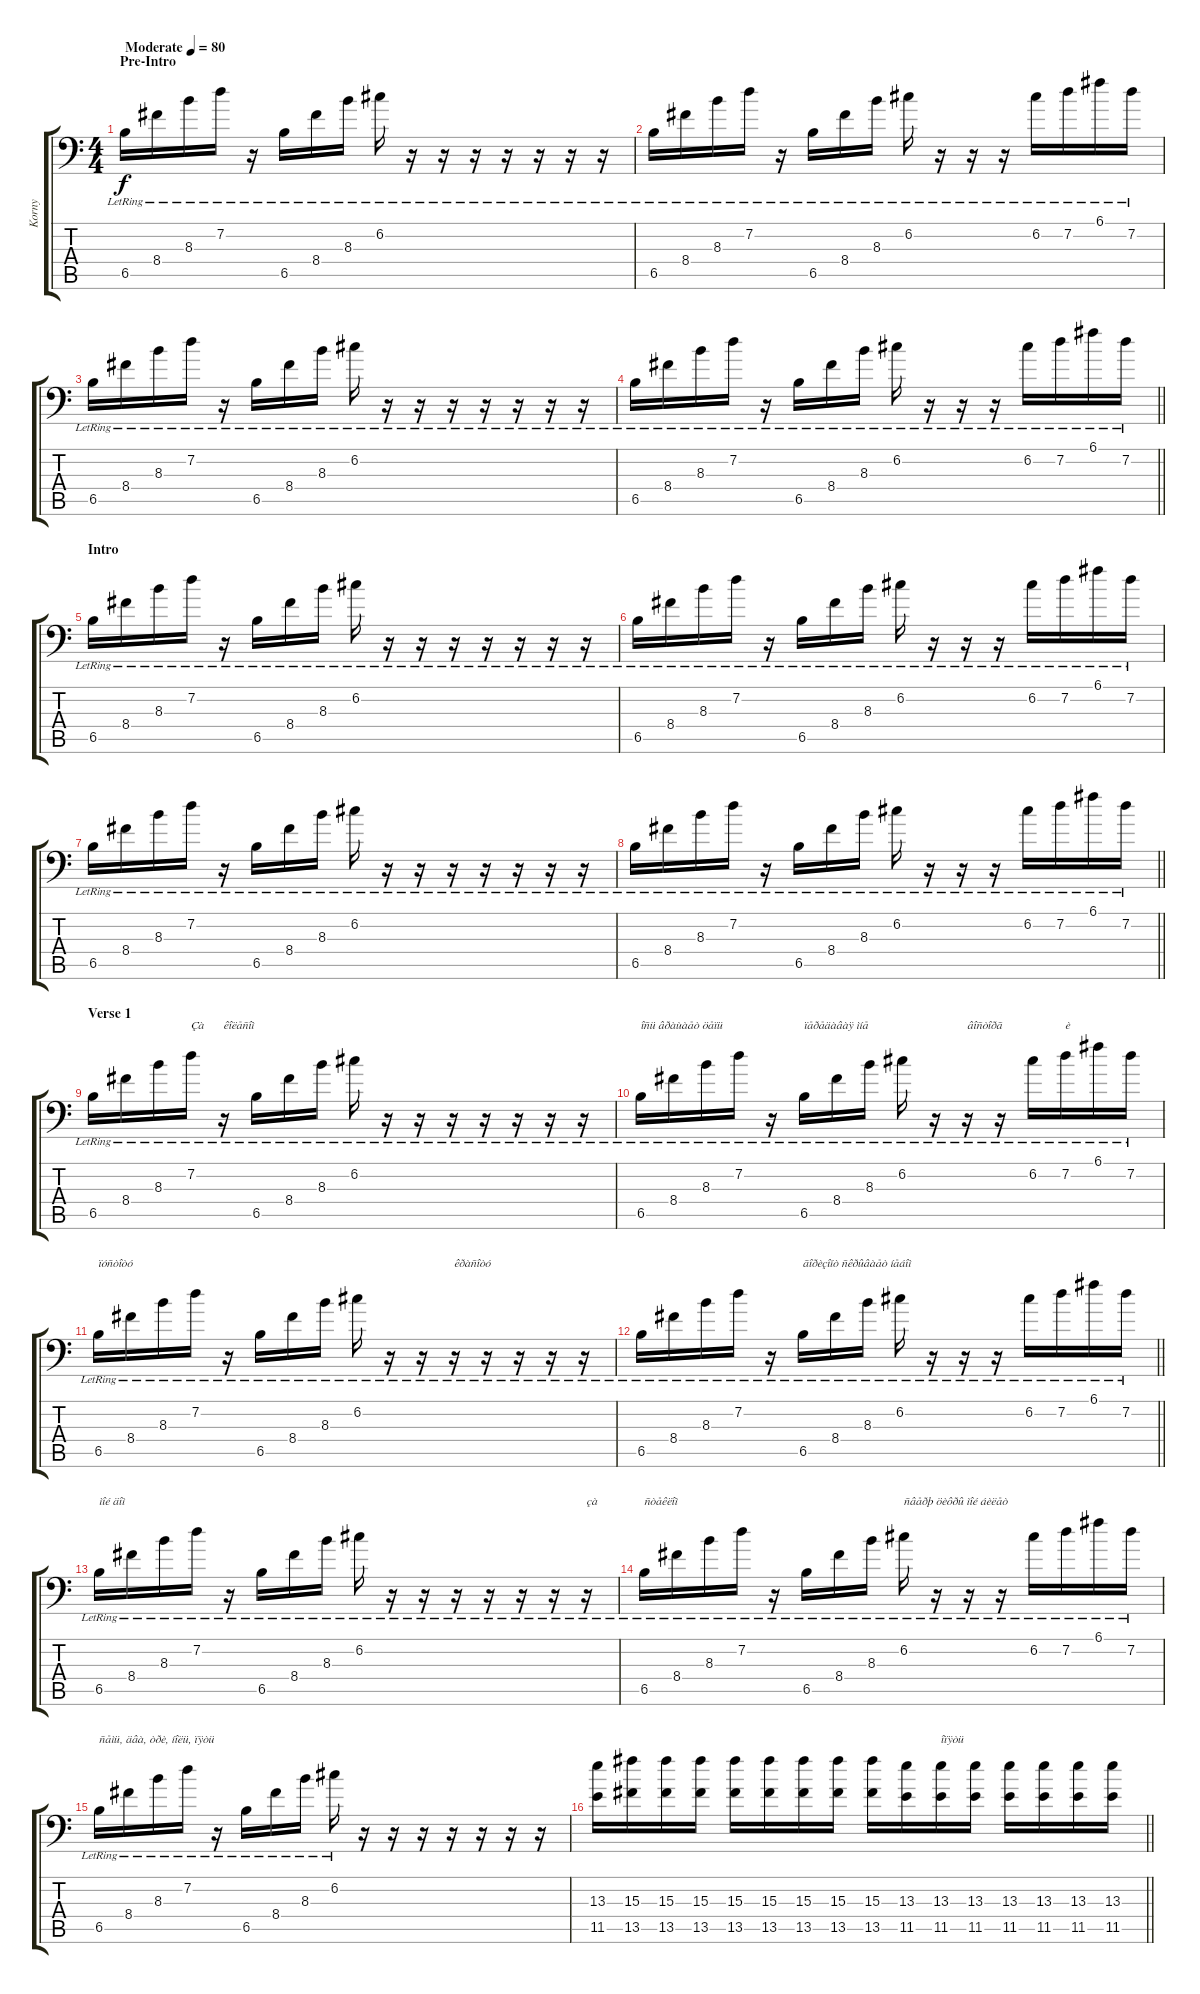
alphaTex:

\track ("Korny" "Korny") {instrument electricguitarclean}
\staff {score tabs}
\tuning (C4 G3 Eb3 Bb2 F2 Bb1) {hide}
\ts (4 4)
\section ("" "Pre-Intro")
\tempo (80 "Moderate")
\clef f4
\ks c
6.5{lr}.16{dy f instrument electricguitarclean} 8.4{lr}.16 8.3{lr}.16 7.2{lr}.16 r.16 6.5{lr}.16 8.4{lr}.16 8.3{lr}.16 6.2{lr}.16 r.16 r.16 r.16 r.16 r.16 r.16 r.16 |
6.5{lr}.16 8.4{lr}.16 8.3{lr}.16 7.2{lr}.16 r.16 6.5{lr}.16 8.4{lr}.16 8.3{lr}.16 6.2{lr}.16 r.16 r.16 r.16 6.2{lr}.16 7.2{lr}.16 6.1{lr}.16 7.2{lr}.16 |
6.5{lr}.16 8.4{lr}.16 8.3{lr}.16 7.2{lr}.16 r.16 6.5{lr}.16 8.4{lr}.16 8.3{lr}.16 6.2{lr}.16 r.16 r.16 r.16 r.16 r.16 r.16 r.16 |
\barLineRight lightlight
6.5{lr}.16 8.4{lr}.16 8.3{lr}.16 7.2{lr}.16 r.16 6.5{lr}.16 8.4{lr}.16 8.3{lr}.16 6.2{lr}.16 r.16 r.16 r.16 6.2{lr}.16 7.2{lr}.16 6.1{lr}.16 7.2{lr}.16 |
\section ("" "Intro")
6.5{lr}.16 8.4{lr}.16 8.3{lr}.16 7.2{lr}.16 r.16 6.5{lr}.16 8.4{lr}.16 8.3{lr}.16 6.2{lr}.16 r.16 r.16 r.16 r.16 r.16 r.16 r.16 |
6.5{lr}.16 8.4{lr}.16 8.3{lr}.16 7.2{lr}.16 r.16 6.5{lr}.16 8.4{lr}.16 8.3{lr}.16 6.2{lr}.16 r.16 r.16 r.16 6.2{lr}.16 7.2{lr}.16 6.1{lr}.16 7.2{lr}.16 |
6.5{lr}.16 8.4{lr}.16 8.3{lr}.16 7.2{lr}.16 r.16 6.5{lr}.16 8.4{lr}.16 8.3{lr}.16 6.2{lr}.16 r.16 r.16 r.16 r.16 r.16 r.16 r.16 |
\barLineRight lightlight
6.5{lr}.16 8.4{lr}.16 8.3{lr}.16 7.2{lr}.16 r.16 6.5{lr}.16 8.4{lr}.16 8.3{lr}.16 6.2{lr}.16 r.16 r.16 r.16 6.2{lr}.16 7.2{lr}.16 6.1{lr}.16 7.2{lr}.16 |
\section ("" "Verse 1")
6.5{lr}.16 8.4{lr}.16 8.3{lr}.16 7.2{lr}.16{txt "Çà"} r.16{txt "êîëåñîì"} 6.5{lr}.16 8.4{lr}.16 8.3{lr}.16 6.2{lr}.16 r.16 r.16 r.16 r.16 r.16 r.16 r.16 |
6.5{lr}.16{txt "îñü âðàùàåò öåïü"} 8.4{lr}.16 8.3{lr}.16 7.2{lr}.16 r.16 6.5{lr}.16{txt "ïåðåäàâàÿ ìíå"} 8.4{lr}.16 8.3{lr}.16 6.2{lr}.16 r.16 r.16{txt "âîñòîðã"} r.16 6.2{lr}.16 7.2{lr}.16{txt "è"} 6.1{lr}.16 7.2{lr}.16 |
6.5{lr}.16{txt "ïóñòîòó"} 8.4{lr}.16 8.3{lr}.16 7.2{lr}.16 r.16 6.5{lr}.16 8.4{lr}.16 8.3{lr}.16 6.2{lr}.16 r.16 r.16 r.16{txt "êðàñîòó"} r.16 r.16 r.16 r.16 |
\barLineRight lightlight
6.5{lr}.16 8.4{lr}.16 8.3{lr}.16 7.2{lr}.16 r.16 6.5{lr}.16{txt "ãîðèçîíò ñêðûâàåò íåáîì"} 8.4{lr}.16 8.3{lr}.16 6.2{lr}.16 r.16 r.16 r.16 6.2{lr}.16 7.2{lr}.16 6.1{lr}.16 7.2{lr}.16 |
6.5{lr}.16{txt "ìîé äîì"} 8.4{lr}.16 8.3{lr}.16 7.2{lr}.16 r.16 6.5{lr}.16 8.4{lr}.16 8.3{lr}.16 6.2{lr}.16 r.16 r.16 r.16 r.16 r.16 r.16 r.16{txt "çà"} |
6.5{lr}.16{txt "ñòåêëîì"} 8.4{lr}.16 8.3{lr}.16 7.2{lr}.16 r.16 6.5{lr}.16 8.4{lr}.16 8.3{lr}.16 6.2{lr}.16{txt "ñâåðþ öèôðû ìîé áèëåò"} r.16 r.16 r.16 6.2{lr}.16 7.2{lr}.16 6.1{lr}.16 7.2{lr}.16 |
6.5{lr}.16{txt "ñåìü, äâà, òðè, íîëü, ïÿòü"} 8.4{lr}.16 8.3{lr}.16 7.2{lr}.16 r.16 6.5{lr}.16 8.4{lr}.16 8.3{lr}.16 6.2{lr}.16 r.16 r.16 r.16 r.16 r.16 r.16 r.16 |
\barLineRight lightlight
(13.3 11.5).16 (15.3 13.5).16 (15.3 13.5).16 (15.3 13.5).16 (15.3 13.5).16 (15.3 13.5).16 (15.3 13.5).16 (15.3 13.5).16 (15.3 13.5).16 (13.3 11.5).16 (13.3 11.5).16{txt "îïÿòü"} (13.3 11.5).16 (13.3 11.5).16 (13.3 11.5).16 (13.3 11.5).16 (13.3 11.5).16
